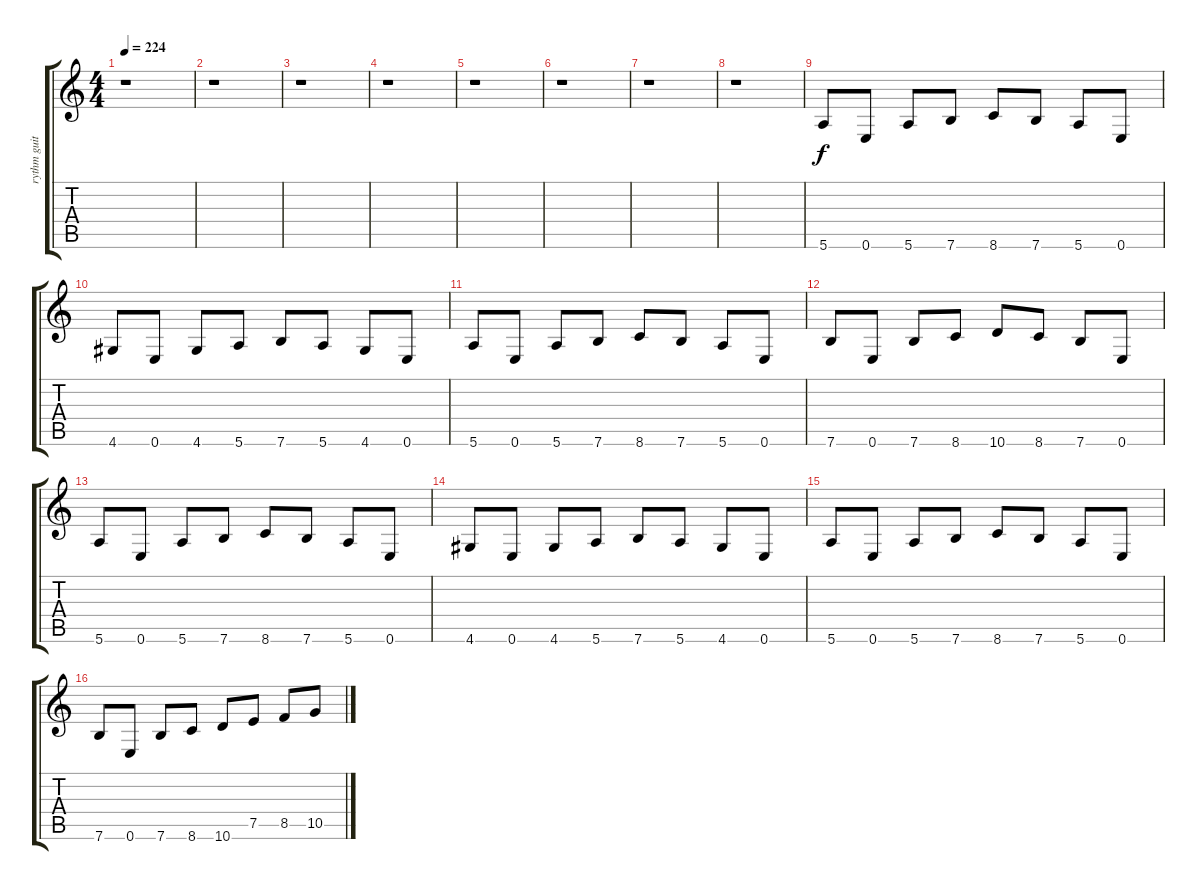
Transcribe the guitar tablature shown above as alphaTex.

\track ("rythm guitar" "rythm guit") {instrument acousticguitarsteel}
\staff {score tabs}
\tuning (E4 B3 G3 D3 A2 E2) {hide}
\ts (4 4)
\tempo 224
\clef g2
\ks c
r.1{dy f instrument acousticguitarsteel} |
r.1 |
r.1 |
r.1 |
r.1 |
r.1 |
r.1 |
r.1 |
5.6.8 0.6.8 5.6.8 7.6.8 8.6.8 7.6.8 5.6.8 0.6.8 |
4.6.8 0.6.8 4.6.8 5.6.8 7.6.8 5.6.8 4.6.8 0.6.8 |
5.6.8 0.6.8 5.6.8 7.6.8 8.6.8 7.6.8 5.6.8 0.6.8 |
7.6.8 0.6.8 7.6.8 8.6.8 10.6.8 8.6.8 7.6.8 0.6.8 |
5.6.8 0.6.8 5.6.8 7.6.8 8.6.8 7.6.8 5.6.8 0.6.8 |
4.6.8 0.6.8 4.6.8 5.6.8 7.6.8 5.6.8 4.6.8 0.6.8 |
5.6.8 0.6.8 5.6.8 7.6.8 8.6.8 7.6.8 5.6.8 0.6.8 |
7.6.8 0.6.8 7.6.8 8.6.8 10.6.8 7.5.8 8.5.8 10.5.8
